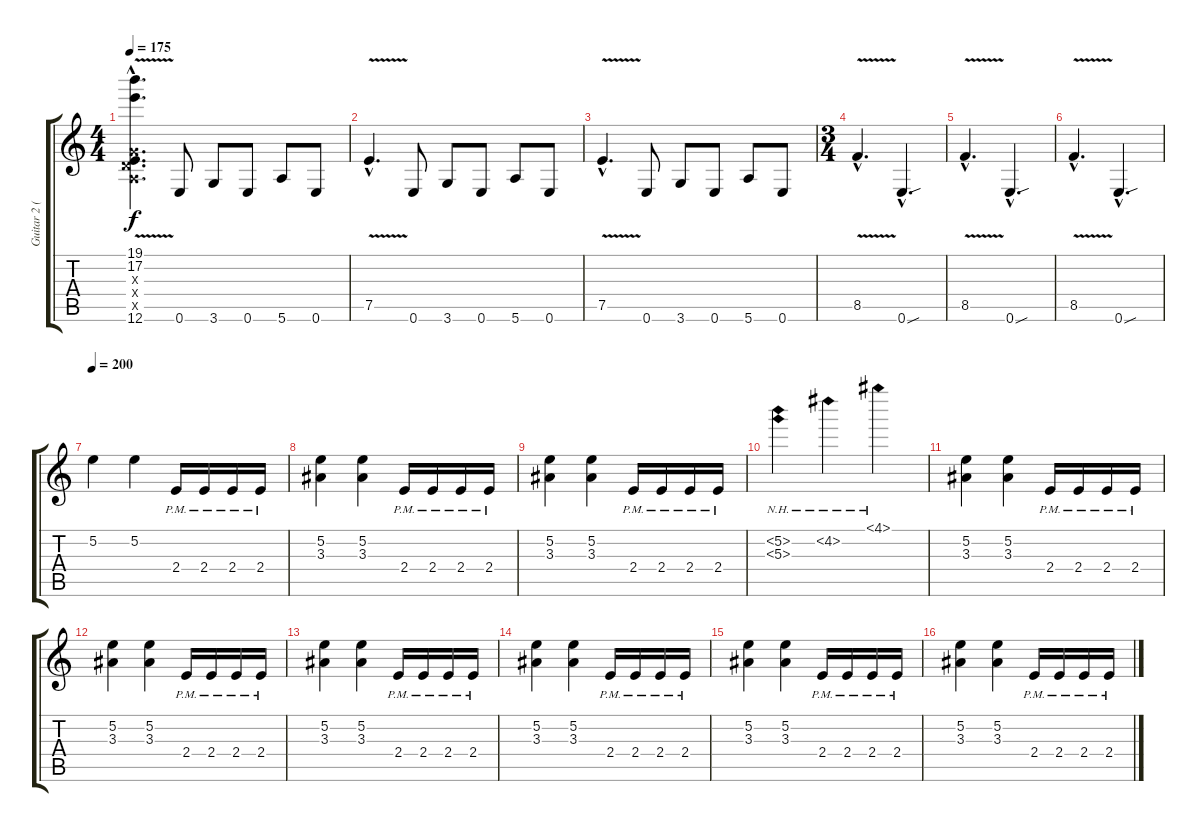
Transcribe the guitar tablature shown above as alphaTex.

\track ("Guitar 2 (mid/left)" "Guitar 2 (") {instrument distortionguitar}
\staff {score tabs}
\tuning (E4 B3 G3 D3 A2 E2) {hide}
\ts (4 4)
\tempo 175
\clef g2
\ks c
(19.1{v hac} 17.2{v hac} 0.3{hac x} 0.4{hac x} 0.5{hac x} 12.6{v hac}).4{d dy f} 0.6.8 3.6.8 0.6.8 5.6.8 0.6.8 |
7.5{v hac}.4{d} 0.6.8 3.6.8 0.6.8 5.6.8 0.6.8 |
7.5{v hac}.4{d} 0.6.8 3.6.8 0.6.8 5.6.8 0.6.8 |
\ts (3 4)
8.5{v hac}.4{d} 0.6{sou hac}.4{d} |
8.5{v hac}.4{d} 0.6{sou hac}.4{d} |
8.5{v hac}.4{d} 0.6{sou hac}.4{d} |
\tempo 200
5.2.4 5.2.4 2.4{pm}.16 2.4{pm}.16 2.4{pm}.16 2.4{pm}.16 |
(5.2 3.3).4 (5.2 3.3).4 2.4{pm}.16 2.4{pm}.16 2.4{pm}.16 2.4{pm}.16 |
(5.2 3.3).4 (5.2 3.3).4 2.4{pm}.16 2.4{pm}.16 2.4{pm}.16 2.4{pm}.16 |
(5.2{nh} 5.3{nh}).4 4.2{nh}.4 4.1{nh}.4 |
(5.2 3.3).4 (5.2 3.3).4 2.4{pm}.16 2.4{pm}.16 2.4{pm}.16 2.4{pm}.16 |
(5.2 3.3).4 (5.2 3.3).4 2.4{pm}.16 2.4{pm}.16 2.4{pm}.16 2.4{pm}.16 |
(5.2 3.3).4 (5.2 3.3).4 2.4{pm}.16 2.4{pm}.16 2.4{pm}.16 2.4{pm}.16 |
(5.2 3.3).4 (5.2 3.3).4 2.4{pm}.16 2.4{pm}.16 2.4{pm}.16 2.4{pm}.16 |
(5.2 3.3).4 (5.2 3.3).4 2.4{pm}.16 2.4{pm}.16 2.4{pm}.16 2.4{pm}.16 |
(5.2 3.3).4 (5.2 3.3).4 2.4{pm}.16 2.4{pm}.16 2.4{pm}.16 2.4{pm}.16
